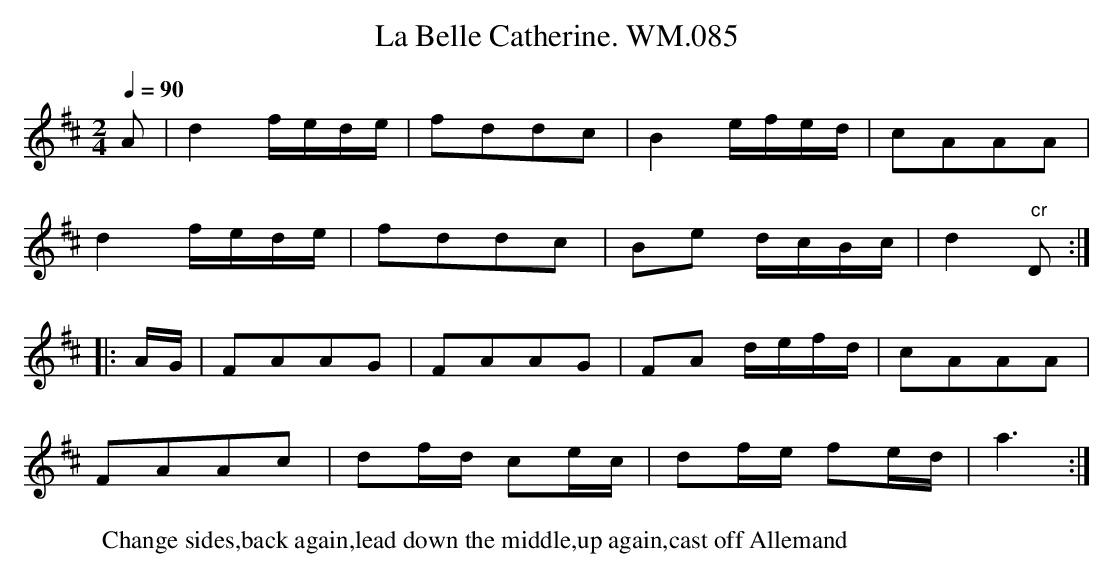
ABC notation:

X:1
T:La Belle Catherine. WM.085
M:2/4
L:1/8
Q:1/4=90
W:Change sides,back again,lead down the middle,up again,cast off Allemand
K:D
A|d2f/e/d/e/|fddc|B2e/f/e/d/|cAAA|
d2f/e/d/e/|fddc|Be d/c/B/c/|d2" cr"D:|
|:A/G/|FAAG|FAAG|FA d/e/f/d/|cAAA|
FAAc|df/d/ ce/c/|df/e/ fe/d/|a3:|
